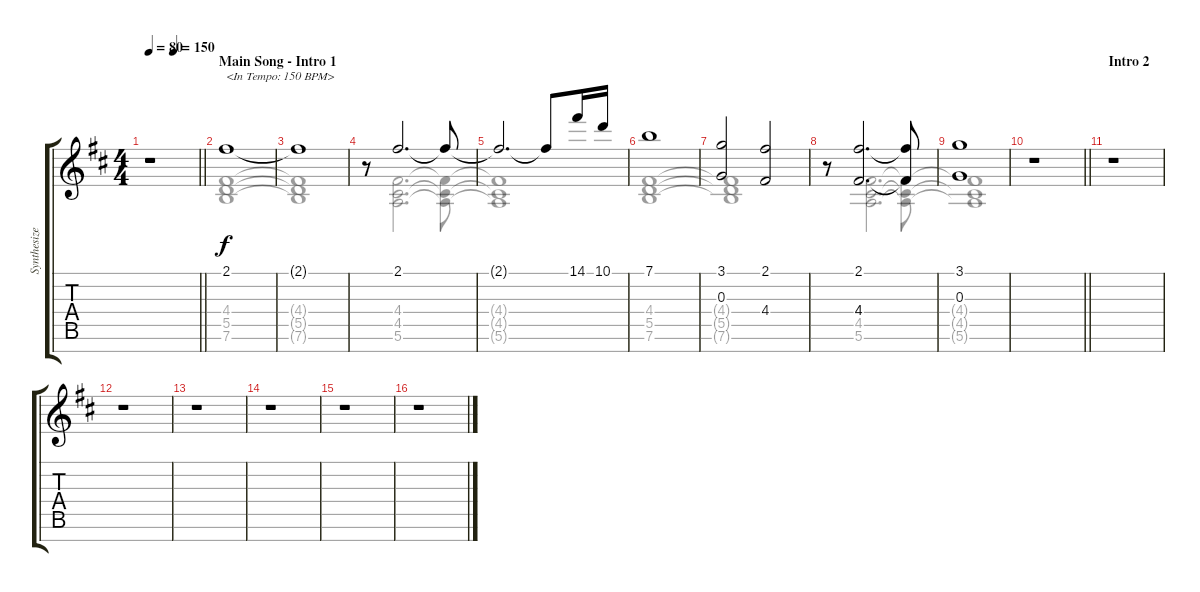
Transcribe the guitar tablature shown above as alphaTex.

\track ("Synthesizer I" "Synthesize") {instrument lead2sawtooth}
\staff {score tabs}
\tuning (E5 B4 G4 D4 A3 E3 B2) {hide}
\voice
\ts (4 4)
\tempo 80
\tempo (150 0.5)
\clef g2
\barLineRight lightlight
\ks d
r.1{dy f} |
\section ("" "Main Song - Intro 1")
2.1.1{txt "<In Tempo: 150 BPM>"} |
2.1{t}.1 |
r.8 2.1.2{d} 2.1{t}.8 |
2.1{t}.2{d} 2.1{t}.8 14.1.16 10.1.16 |
7.1.1 |
(3.1 0.3).2 (2.1 4.4).2 |
r.8 (2.1 4.4).2{d} (2.1{t} 4.4{t}).8 |
(3.1 0.3).1 |
\barLineRight lightlight
r.1 |
\section ("" "Intro 2")
r.1 |
r.1 |
r.1 |
r.1 |
r.1 |
r.1
\voice
\clef g2
\ottava regular
\simile none
\barLineRight lightlight
\ks d
|
(4.4 5.5 7.6).1 |
(4.4{t} 5.5{t} 7.6{t}).1 |
r.8 (4.4 4.5 5.6).2{d} (4.4{t} 4.5{t} 5.6{t}).8 |
(4.4{t} 4.5{t} 5.6{t}).1 |
(4.4 5.5 7.6).1 |
(4.4{t} 5.5{t} 7.6{t}).1 |
r.8 (4.4 4.5 5.6).2{d} (4.4{t} 4.5{t} 5.6{t}).8 |
(4.4{t} 4.5{t} 5.6{t}).1 |
\barLineRight lightlight
|
|
|
|
|
|
